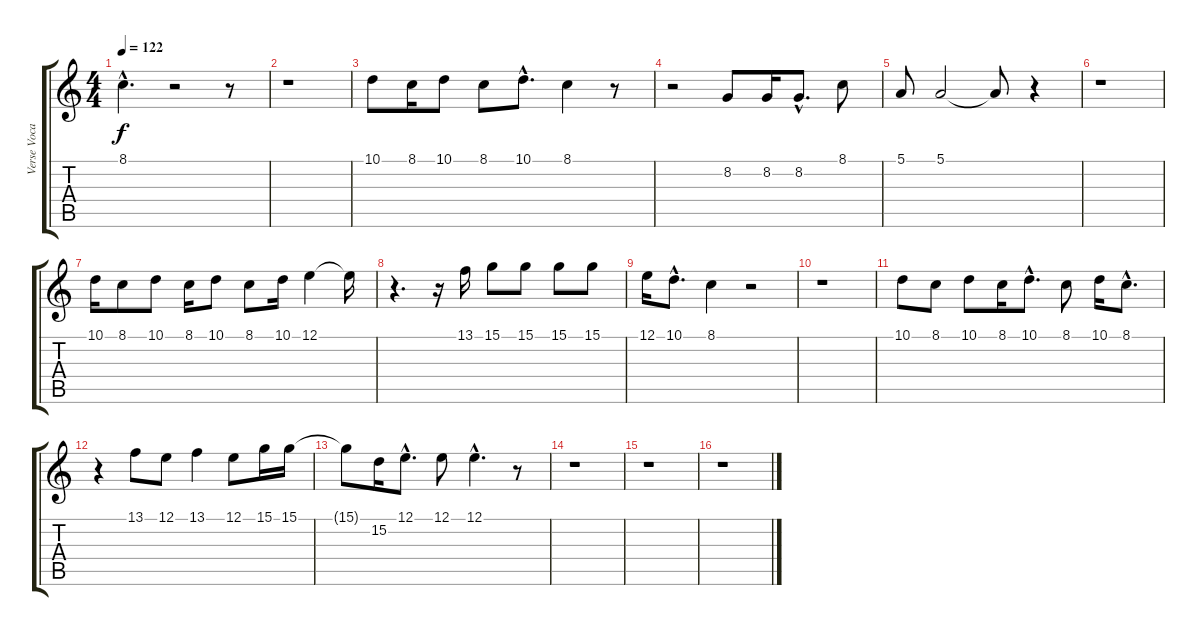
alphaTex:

\track ("Verse Vocals" "Verse Voca") {instrument lead3calliope}
\staff {score tabs}
\tuning (E4 B3 G3 D3 A2 E2) {hide}
\ts (4 4)
\tempo 122
\clef g2
\ks c
8.1{hac}.4{d dy f} r.2 r.8 |
r.1 |
10.1.8 8.1.16 10.1.8 8.1.8 10.1{hac}.8{d} 8.1.4 r.8 |
r.2 8.2.8 8.2.16 8.2{hac}.8{d} 8.1.8 |
5.1.8 5.1.2 5.1{t}.8 r.4 |
r.1 |
10.1.16 8.1.8 10.1.8 8.1.16 10.1.8 8.1.8 10.1.16 12.1.4 12.1{t}.16 |
r.4{d} r.16 13.1.16 15.1.8 15.1.8 15.1.8 15.1.8 |
12.1.16 10.1{hac}.8{d} 8.1.4 r.2 |
r.1 |
10.1.8 8.1.8 10.1.8 8.1.16 10.1{hac}.8{d} 8.1.8 10.1.16 8.1{hac}.8{d} |
r.4 13.1.8 12.1.8 13.1.4 12.1.8 15.1.16 15.1.16 |
15.1{t}.8 15.2.16 12.1{hac}.8{d} 12.1.8 12.1{hac}.4{d} r.8 |
r.1 |
r.1 |
r.1
